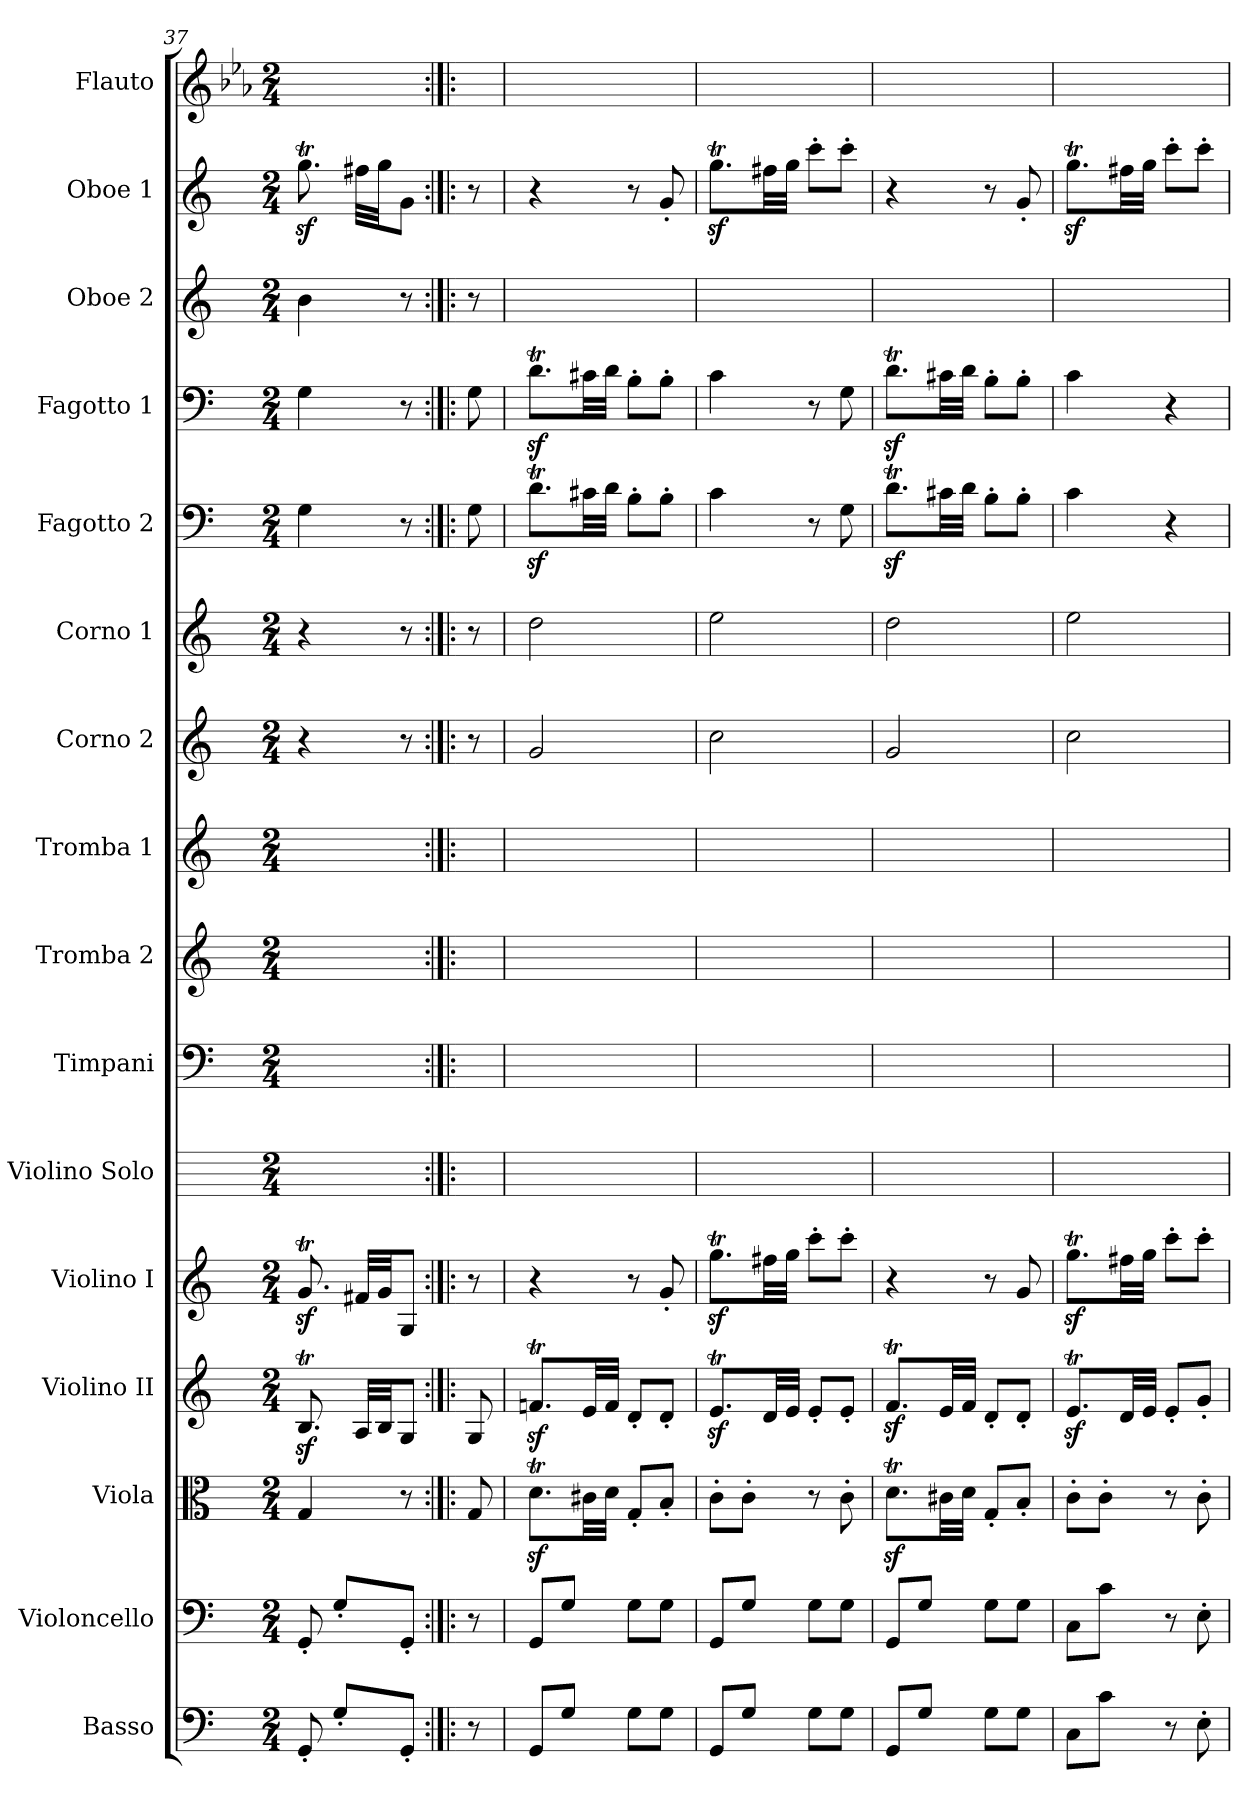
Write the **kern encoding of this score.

**kern	**kern	**kern	**kern	**kern	**kern	**kern	**kern	**kern	**kern	**kern	**kern	**kern	**kern	**kern	**kern
*part16	*part15	*part14	*part13	*part12	*part11	*part10	*part9	*part8	*part7	*part6	*part5	*part4	*part3	*part2	*part1
*staff16	*staff15	*staff14	*staff13	*staff12	*staff11	*staff10	*staff9	*staff8	*staff7	*staff6	*staff5	*staff4	*staff3	*staff2	*staff1
*I"Basso	*I"Violoncello	*I"Viola	*I"Violino II	*I"Violino I	*I"Violino Solo	*I"Timpani	*I"Tromba 2	*I"Tromba 1	*I"Corno 2	*I"Corno 1	*I"Fagotto 2	*I"Fagotto 1	*I"Oboe 2	*I"Oboe 1	*I"Flauto
*I'B	*I'Vc	*I'Vla	*I'Vln	*I'Vln	*I'Vln	*I'Timp	*	*	*	*	*	*	*I'Ob	*I'Ob	*I'Fl
*clefF4	*clefF4	*clefC3	*clefG2	*clefG2	*	*clefF4	*clefG2	*clefG2	*clefG2	*clefG2	*clefF4	*clefF4	*clefG2	*clefG2	*clefG2
*ITrd7c12	*	*	*	*	*	*	*	*	*ITrd7c12	*ITrd7c12	*	*	*	*	*
*k[]	*k[]	*k[]	*k[]	*k[]	*	*	*	*	*	*	*k[]	*k[]	*k[]	*k[]	*k[b-e-a-]
*M2/4	*M2/4	*M2/4	*M2/4	*M2/4	*M2/4	*M2/4	*M2/4	*M2/4	*M2/4	*M2/4	*M2/4	*M2/4	*M2/4	*M2/4	*M2/4
=37	=37	=37	=37	=37	=37	=37	=37	=37	=37	=37	=37	=37	=37	=37	=37
8GGG'	8GG'	4G	8.Bzt	8.gzT	4.ryy	4.ryy	4.ryy	4.ryy	4r	4r	4G	4G	4b	8.ggzT	4.ryy
8GG'/L	8G'/L	.	.	.	.	.	.	.	.	.	.	.	.	.	.
.	.	.	32A/LLL	32f#X/LLL	.	.	.	.	.	.	.	.	.	32ff#X\LLL	.
.	.	.	32B/JJ	32g/JJ	.	.	.	.	.	.	.	.	.	32gg\JJ	.
8GGG'/J	8GG'/J	8r	8G/J	8G/J	.	.	.	.	8r	8r	8r	8r	8r	8g\J	.
=38:|!|:	=38:|!|:	=38:|!|:	=38:|!|:	=38:|!|:	=38:|!|:	=38:|!|:	=38:|!|:	=38:|!|:	=38:|!|:	=38:|!|:	=38:|!|:	=38:|!|:	=38:|!|:	=38:|!|:	=38:|!|:
8r	8r	8G	8G	8r	8ryy	8ryy	8ryy	8ryy	8r	8r	8G	8G	8r	8r	8ryy
=39	=39	=39	=39	=39	=39	=39	=39	=39	=39	=39	=39	=39	=39	=39	=39
8GGG/L	8GG/L	8.dzT\L	8.fnzT/L	4r	2ryy	2ryy	2ryy	2ryy	2G	2d	8.dzT\L	8.dzT\L	2ryy	4r	2ryy
8GG/J	8G/J	.	.	.	.	.	.	.	.	.	.	.	.	.	.
.	.	32c#X\LL	32e/LL	.	.	.	.	.	.	.	32c#X\LL	32c#X\LL	.	.	.
.	.	32d\JJJ	32f/JJJ	.	.	.	.	.	.	.	32d\JJJ	32d\JJJ	.	.	.
8GG\L	8G\L	8G'/L	8d'/L	8r	.	.	.	.	.	.	8B'\L	8B'\L	.	8r	.
8GG\J	8G\J	8B'/J	8d'/J	8g'	.	.	.	.	.	.	8B'\J	8B'\J	.	8g'	.
=40	=40	=40	=40	=40	=40	=40	=40	=40	=40	=40	=40	=40	=40	=40	=40
8GGG/L	8GG/L	8c'\L	8.ezt/L	8.ggzT\L	2ryy	2ryy	2ryy	2ryy	2c	2e	4c	4c	2ryy	8.ggzT\L	2ryy
8GG/J	8G/J	8c'\J	.	.	.	.	.	.	.	.	.	.	.	.	.
.	.	.	32d/LL	32ff#X\LL	.	.	.	.	.	.	.	.	.	32ff#X\LL	.
.	.	.	32e/JJJ	32gg\JJJ	.	.	.	.	.	.	.	.	.	32gg\JJJ	.
8GG\L	8G\L	8r	8e'/L	8ccc'\L	.	.	.	.	.	.	8r	8r	.	8ccc'\L	.
8GG\J	8G\J	8c'	8e'/J	8ccc'\J	.	.	.	.	.	.	8G	8G	.	8ccc'\J	.
=41	=41	=41	=41	=41	=41	=41	=41	=41	=41	=41	=41	=41	=41	=41	=41
8GGG/L	8GG/L	8.dzT\L	8.fzT/L	4r	2ryy	2ryy	2ryy	2ryy	2G	2d	8.dzT\L	8.dzT\L	2ryy	4r	2ryy
8GG/J	8G/J	.	.	.	.	.	.	.	.	.	.	.	.	.	.
.	.	32c#X\LL	32e/LL	.	.	.	.	.	.	.	32c#X\LL	32c#X\LL	.	.	.
.	.	32d\JJJ	32f/JJJ	.	.	.	.	.	.	.	32d\JJJ	32d\JJJ	.	.	.
8GG\L	8G\L	8G'/L	8d'/L	8r	.	.	.	.	.	.	8B'\L	8B'\L	.	8r	.
8GG\J	8G\J	8B'/J	8d'/J	8g	.	.	.	.	.	.	8B'\J	8B'\J	.	8g'	.
=42	=42	=42	=42	=42	=42	=42	=42	=42	=42	=42	=42	=42	=42	=42	=42
8CC\L	8C\L	8c'\L	8.ezt/L	8.ggzT\L	2ryy	2ryy	2ryy	2ryy	2c	2e	4c	4c	2ryy	8.ggzT\L	2ryy
8C\J	8c\J	8c'\J	.	.	.	.	.	.	.	.	.	.	.	.	.
.	.	.	32d/LL	32ff#X\LL	.	.	.	.	.	.	.	.	.	32ff#X\LL	.
.	.	.	32e/JJJ	32gg\JJJ	.	.	.	.	.	.	.	.	.	32gg\JJJ	.
8r	8r	8r	8e'/L	8ccc'\L	.	.	.	.	.	.	4r	4r	.	8ccc'\L	.
8EE'	8E'	8c'	8g'/J	8ccc'\J	.	.	.	.	.	.	.	.	.	8ccc'\J	.
=	=	=	=	=	=	=	=	=	=	=	=	=	=	=	=
*-	*-	*-	*-	*-	*-	*-	*-	*-	*-	*-	*-	*-	*-	*-	*-
